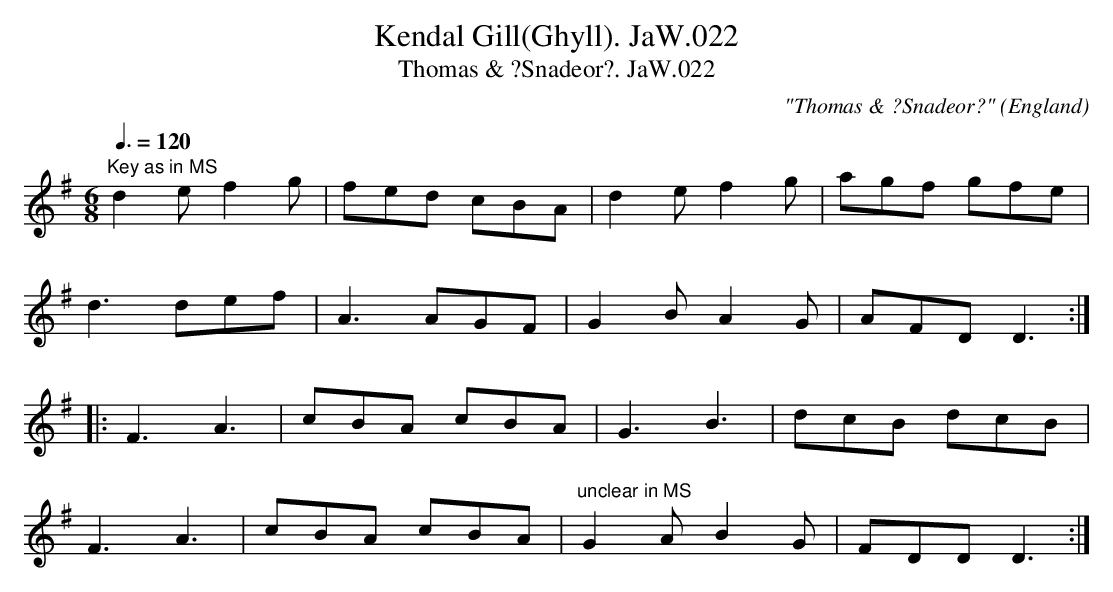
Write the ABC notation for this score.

X:1
T:Kendal Gill(Ghyll). JaW.022
T:Thomas & ?Snadeor?. JaW.022
C:"Thomas & ?Snadeor?"
L:1/8
M:6/8
O:England
Q:3/8=120
K:G
"Key as in MS"d2e f2g|fed cBA|d2e f2g|agf gfe|!
d3 def|A3 AGF|G2B A2G|AFD D3:|!
|:F3 A3|cBA cBA|G3 B3|dcB dcB|!
F3 A3|cBA cBA|"unclear in MS"G2A B2G|FDD D3:|
